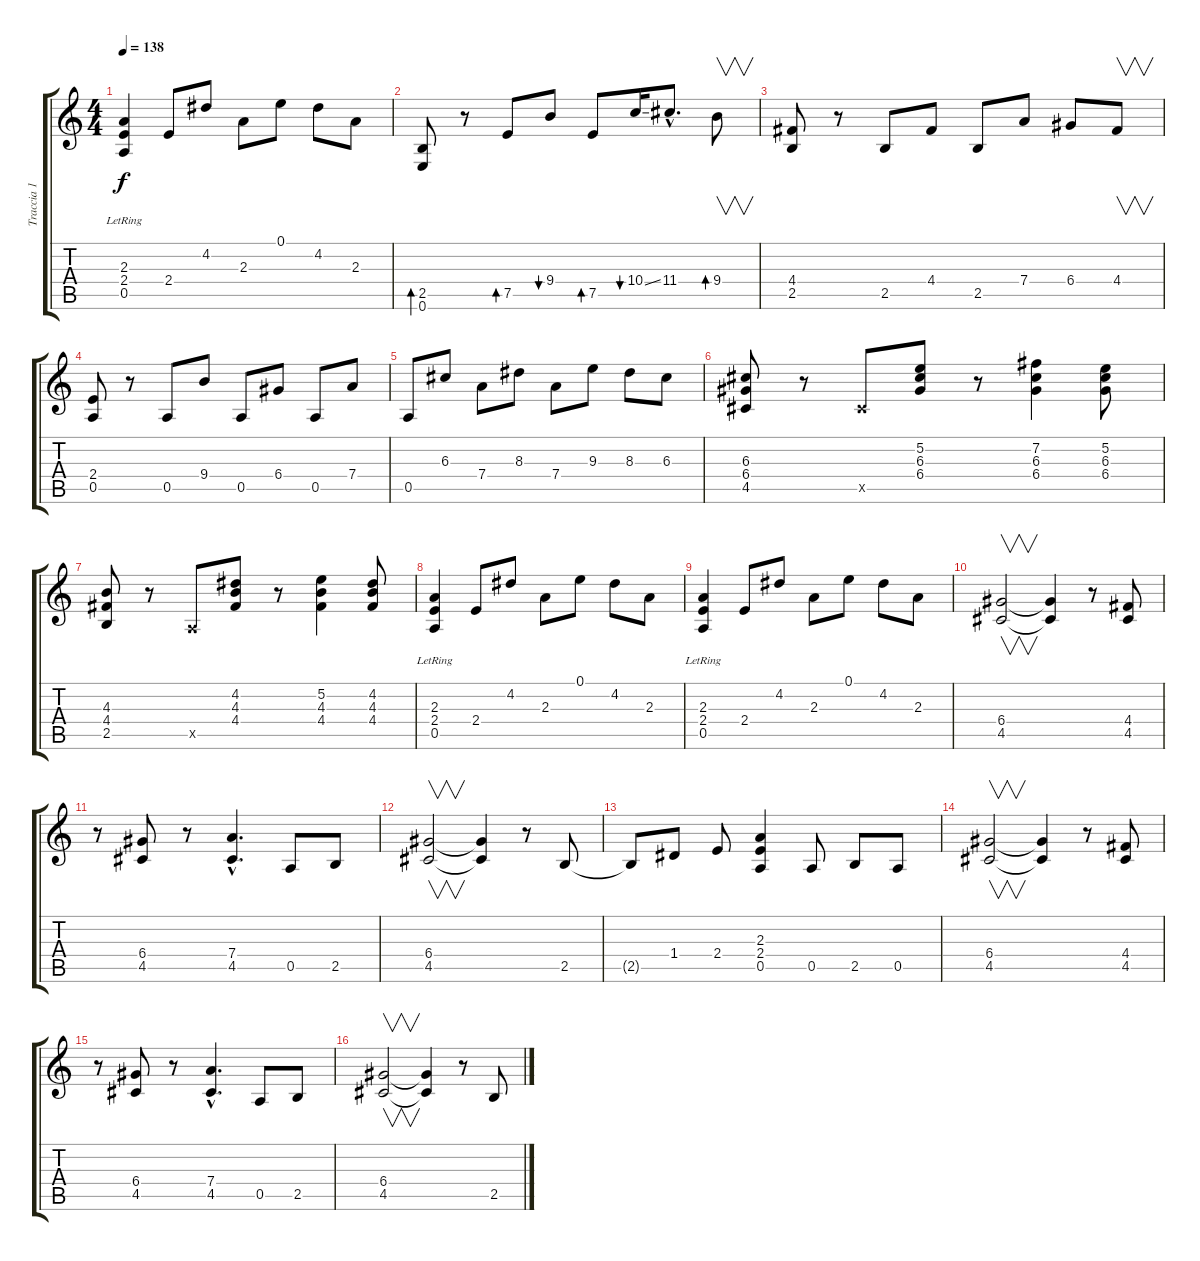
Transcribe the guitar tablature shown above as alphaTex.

\track ("Traccia 1" "Traccia 1") {instrument distortionguitar}
\staff {score tabs}
\tuning (E4 B3 G3 D3 A2 E2) {hide}
\ts (4 4)
\tempo 138
\clef g2
\ks c
(2.3 2.4 0.5{lr}).4{dy f} 2.4.8 4.2.8 2.3.8 0.1.8 4.2.8 2.3.8 |
(2.5 0.6).8{bd 60} r.8 7.5.8{bd 60} 9.4.8{bu 60} 7.5.8{bd 60} 10.4{ss}.16{bu 60} 11.4{hac}.8{d} 9.4.8{v bd 60} |
(4.4 2.5).8 r.8 2.5.8 4.4.8 2.5.8 7.4.8 6.4.8 4.4.8{v} |
(2.4 0.5).8 r.8 0.5.8 9.4.8 0.5.8 6.4.8 0.5.8 7.4.8 |
0.5.8 6.3.8 7.4.8 8.3.8 7.4.8 9.3.8 8.3.8 6.3.8 |
(6.3 6.4 4.5).8 r.8 4.5{x}.8 (5.2 6.3 6.4).8 r.8 (7.2 6.3 6.4).4 (5.2 6.3 6.4).8 |
(4.3 4.4 2.5).8 r.8 0.5{x}.8 (4.2 4.3 4.4).8 r.8 (5.2 4.3 4.4).4 (4.2 4.3 4.4).8 |
(2.3 2.4 0.5{lr}).4 2.4.8 4.2.8 2.3.8 0.1.8 4.2.8 2.3.8 |
(2.3 2.4 0.5{lr}).4 2.4.8 4.2.8 2.3.8 0.1.8 4.2.8 2.3.8 |
(6.4 4.5).2{v} (6.4{t} 4.5{t}).4 r.8 (4.4 4.5).8 |
r.8 (6.4 4.5).8 r.8 (7.4{hac} 4.5{hac}).4{d} 0.5.8 2.5.8 |
(6.4 4.5).2{v} (6.4{t} 4.5{t}).4 r.8 2.5.8 |
2.5{t}.8 1.4.8 2.4.8 (2.3 2.4 0.5).4 0.5.8 2.5.8 0.5.8 |
(6.4 4.5).2{v} (6.4{t} 4.5{t}).4 r.8 (4.4 4.5).8 |
r.8 (6.4 4.5).8 r.8 (7.4{hac} 4.5{hac}).4{d} 0.5.8 2.5.8 |
(6.4 4.5).2{v} (6.4{t} 4.5{t}).4 r.8 2.5.8
